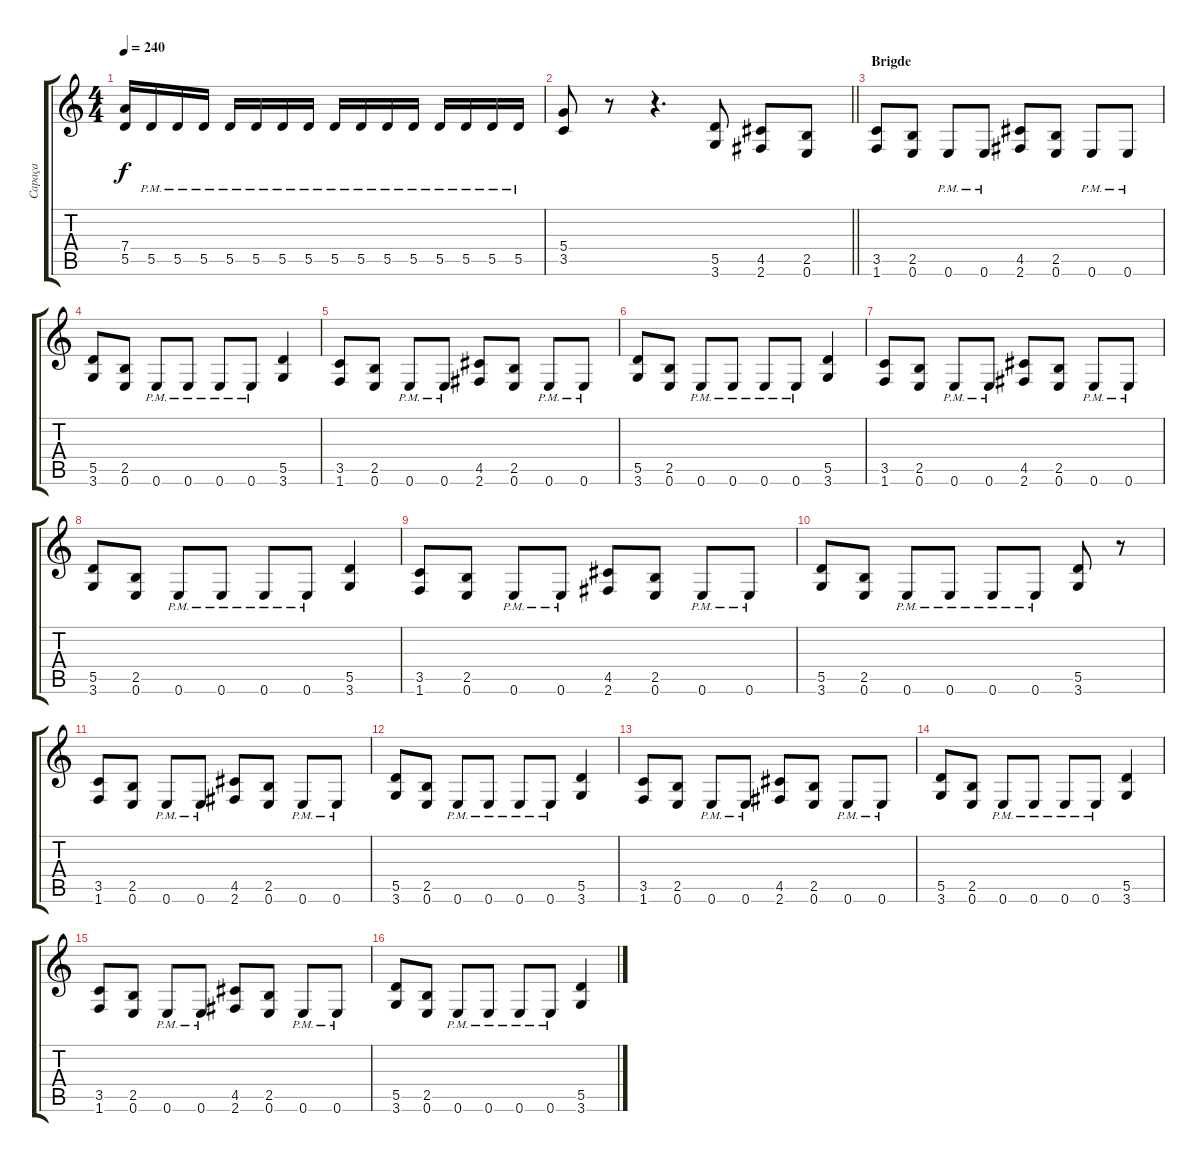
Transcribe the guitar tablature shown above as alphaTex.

\track ("Capaça" "Capaça") {instrument distortionguitar}
\staff {score tabs}
\tuning (E4 B3 G3 D3 A2 E2) {hide}
\ts (4 4)
\tempo 240
\clef g2
\ks c
(7.4 5.5).16{dy f} 5.5{pm}.16 5.5{pm}.16 5.5{pm}.16 5.5{pm}.16 5.5{pm}.16 5.5{pm}.16 5.5{pm}.16 5.5{pm}.16 5.5{pm}.16 5.5{pm}.16 5.5{pm}.16 5.5{pm}.16 5.5{pm}.16 5.5{pm}.16 5.5{pm}.16 |
\barLineRight lightlight
(5.4 3.5).8 r.8 r.4{d} (5.5 3.6).8 (4.5 2.6).8 (2.5 0.6).8 |
\section ("" "Brigde")
(3.5 1.6).8 (2.5 0.6).8 0.6{pm}.8 0.6{pm}.8 (4.5 2.6).8 (2.5 0.6).8 0.6{pm}.8 0.6{pm}.8 |
(5.5 3.6).8 (2.5 0.6).8 0.6{pm}.8 0.6{pm}.8 0.6{pm}.8 0.6{pm}.8 (5.5 3.6).4 |
(3.5 1.6).8 (2.5 0.6).8 0.6{pm}.8 0.6{pm}.8 (4.5 2.6).8 (2.5 0.6).8 0.6{pm}.8 0.6{pm}.8 |
(5.5 3.6).8 (2.5 0.6).8 0.6{pm}.8 0.6{pm}.8 0.6{pm}.8 0.6{pm}.8 (5.5 3.6).4 |
(3.5 1.6).8 (2.5 0.6).8 0.6{pm}.8 0.6{pm}.8 (4.5 2.6).8 (2.5 0.6).8 0.6{pm}.8 0.6{pm}.8 |
(5.5 3.6).8 (2.5 0.6).8 0.6{pm}.8 0.6{pm}.8 0.6{pm}.8 0.6{pm}.8 (5.5 3.6).4 |
(3.5 1.6).8 (2.5 0.6).8 0.6{pm}.8 0.6{pm}.8 (4.5 2.6).8 (2.5 0.6).8 0.6{pm}.8 0.6{pm}.8 |
(5.5 3.6).8 (2.5 0.6).8 0.6{pm}.8 0.6{pm}.8 0.6{pm}.8 0.6{pm}.8 (5.5 3.6).8 r.8 |
(3.5 1.6).8 (2.5 0.6).8 0.6{pm}.8 0.6{pm}.8 (4.5 2.6).8 (2.5 0.6).8 0.6{pm}.8 0.6{pm}.8 |
(5.5 3.6).8 (2.5 0.6).8 0.6{pm}.8 0.6{pm}.8 0.6{pm}.8 0.6{pm}.8 (5.5 3.6).4 |
(3.5 1.6).8 (2.5 0.6).8 0.6{pm}.8 0.6{pm}.8 (4.5 2.6).8 (2.5 0.6).8 0.6{pm}.8 0.6{pm}.8 |
(5.5 3.6).8 (2.5 0.6).8 0.6{pm}.8 0.6{pm}.8 0.6{pm}.8 0.6{pm}.8 (5.5 3.6).4 |
(3.5 1.6).8 (2.5 0.6).8 0.6{pm}.8 0.6{pm}.8 (4.5 2.6).8 (2.5 0.6).8 0.6{pm}.8 0.6{pm}.8 |
(5.5 3.6).8 (2.5 0.6).8 0.6{pm}.8 0.6{pm}.8 0.6{pm}.8 0.6{pm}.8 (5.5 3.6).4
